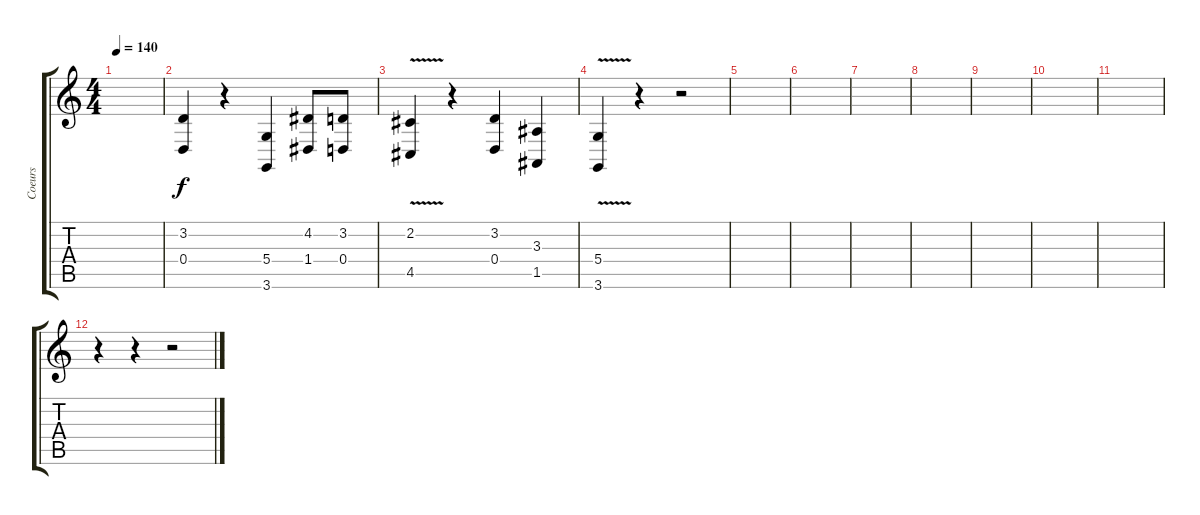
\track ("Coeurs" "Coeurs") {instrument voiceoohs}
\staff {score tabs}
\tuning (E4 B3 G3 D3 A2 E2) {hide}
\ts (4 4)
\tempo 140
\clef g2
\ks c
|
(3.2 0.4).4 r.4 (5.4 3.6).4 (4.2 1.4).8 (3.2 0.4).8 |
(2.2{v} 4.5).4 r.4 (3.2 0.4).4 (3.3 1.5).4 |
(5.4{v} 3.6).4 r.4 r.2 |
|
|
|
|
|
|
|
r.4 r.4 r.2
